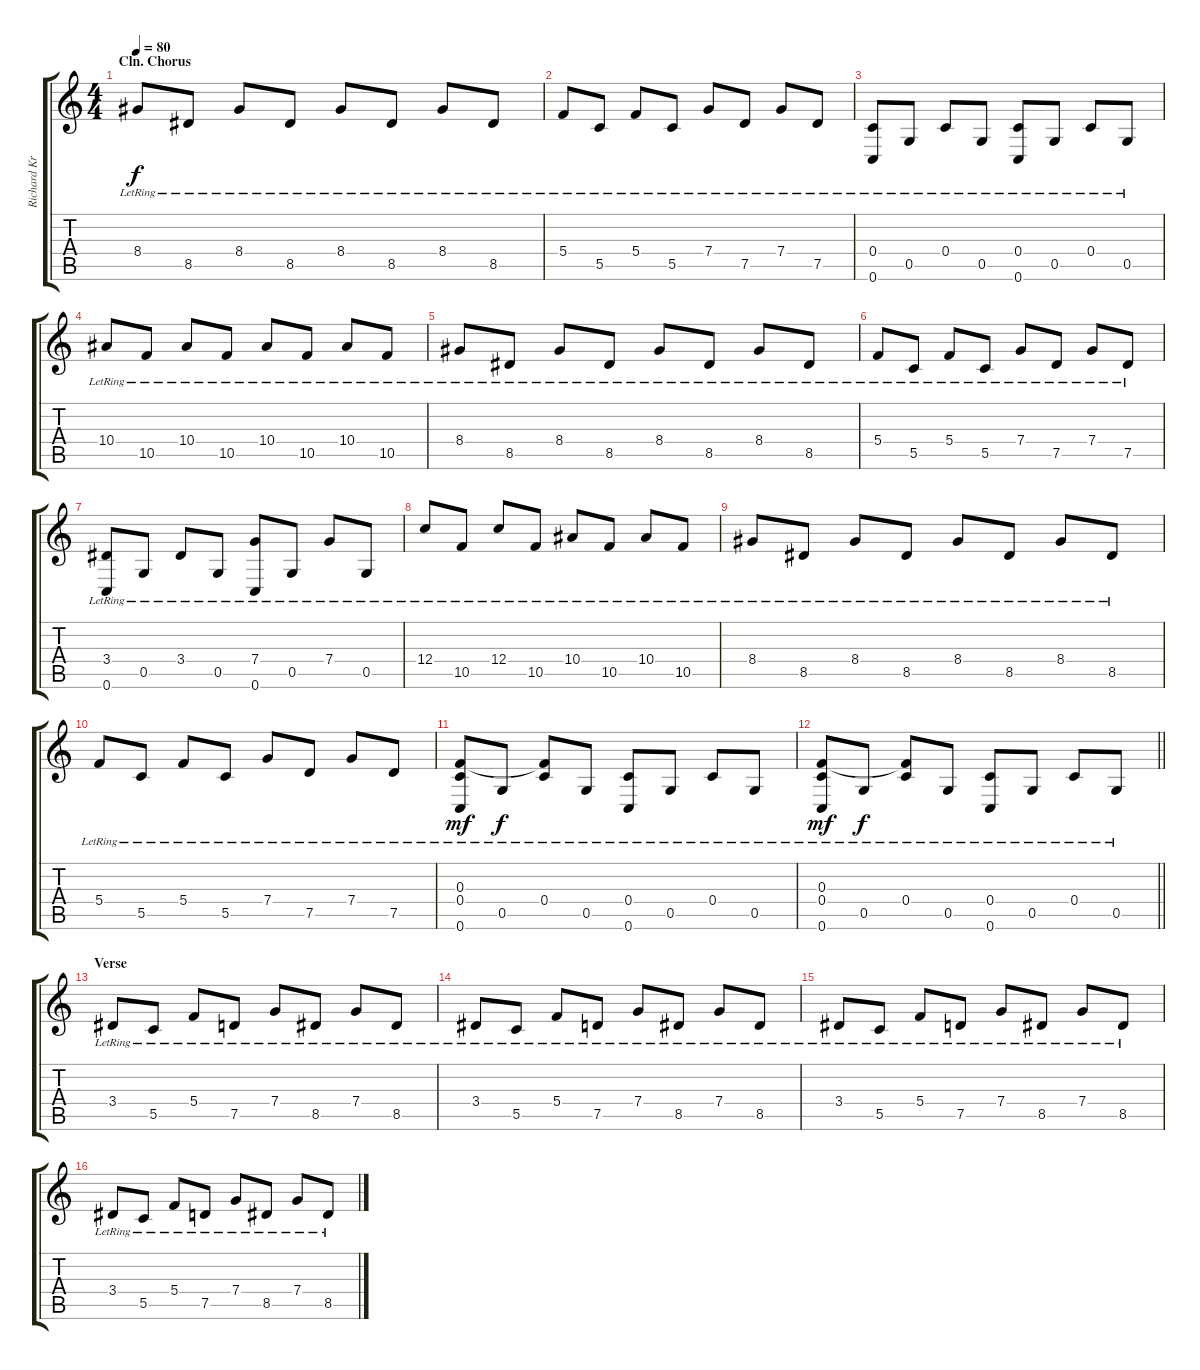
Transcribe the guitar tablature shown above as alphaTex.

\track ("Richard Kruspe // Clean" "Richard Kr") {instrument electricguitarclean}
\staff {score tabs}
\tuning (D4 A3 F3 C3 G2 C2) {hide}
\ts (4 4)
\section ("" "Cln. Chorus")
\tempo 80
\clef g2
\ks c
8.4{lr}.8{dy f} 8.5{lr}.8 8.4{lr}.8 8.5{lr}.8 8.4{lr}.8 8.5{lr}.8 8.4{lr}.8 8.5{lr}.8 |
5.4{lr}.8 5.5{lr}.8 5.4{lr}.8 5.5{lr}.8 7.4{lr}.8 7.5{lr}.8 7.4{lr}.8 7.5{lr}.8 |
(0.4{lr} 0.6{lr}).8 0.5{lr}.8 0.4{lr}.8 0.5{lr}.8 (0.4{lr} 0.6{lr}).8 0.5{lr}.8 0.4{lr}.8 0.5{lr}.8 |
10.4{lr}.8 10.5{lr}.8 10.4{lr}.8 10.5{lr}.8 10.4{lr}.8 10.5{lr}.8 10.4{lr}.8 10.5{lr}.8 |
8.4{lr}.8 8.5{lr}.8 8.4{lr}.8 8.5{lr}.8 8.4{lr}.8 8.5{lr}.8 8.4{lr}.8 8.5{lr}.8 |
5.4{lr}.8 5.5{lr}.8 5.4{lr}.8 5.5{lr}.8 7.4{lr}.8 7.5{lr}.8 7.4{lr}.8 7.5{lr}.8 |
(3.4{lr} 0.6{lr}).8 0.5{lr}.8 3.4{lr}.8 0.5{lr}.8 (7.4{lr} 0.6{lr}).8 0.5{lr}.8 7.4{lr}.8 0.5{lr}.8 |
12.4{lr}.8 10.5{lr}.8 12.4{lr}.8 10.5{lr}.8 10.4{lr}.8 10.5{lr}.8 10.4{lr}.8 10.5{lr}.8 |
8.4{lr}.8 8.5{lr}.8 8.4{lr}.8 8.5{lr}.8 8.4{lr}.8 8.5{lr}.8 8.4{lr}.8 8.5{lr}.8 |
5.4{lr}.8 5.5{lr}.8 5.4{lr}.8 5.5{lr}.8 7.4{lr}.8 7.5{lr}.8 7.4{lr}.8 7.5{lr}.8 |
(0.3 0.4{lr} 0.6{lr}).8{dy mf} 0.5{lr}.8{dy f} (0.3{t} 0.4{lr}).8 0.5{lr}.8 (0.4{lr} 0.6{lr}).8 0.5{lr}.8 0.4{lr}.8 0.5{lr}.8 |
\barLineRight lightlight
(0.3 0.4{lr} 0.6{lr}).8{dy mf} 0.5{lr}.8{dy f} (0.3{t} 0.4{lr}).8 0.5{lr}.8 (0.4{lr} 0.6{lr}).8 0.5{lr}.8 0.4{lr}.8 0.5{lr}.8 |
\section ("" "Verse")
3.4{lr}.8 5.5{lr}.8 5.4{lr}.8 7.5{lr}.8 7.4{lr}.8 8.5{lr}.8 7.4{lr}.8 8.5{lr}.8 |
3.4{lr}.8 5.5{lr}.8 5.4{lr}.8 7.5{lr}.8 7.4{lr}.8 8.5{lr}.8 7.4{lr}.8 8.5{lr}.8 |
3.4{lr}.8 5.5{lr}.8 5.4{lr}.8 7.5{lr}.8 7.4{lr}.8 8.5{lr}.8 7.4{lr}.8 8.5{lr}.8 |
3.4{lr}.8 5.5{lr}.8 5.4{lr}.8 7.5{lr}.8 7.4{lr}.8 8.5{lr}.8 7.4{lr}.8 8.5{lr}.8
